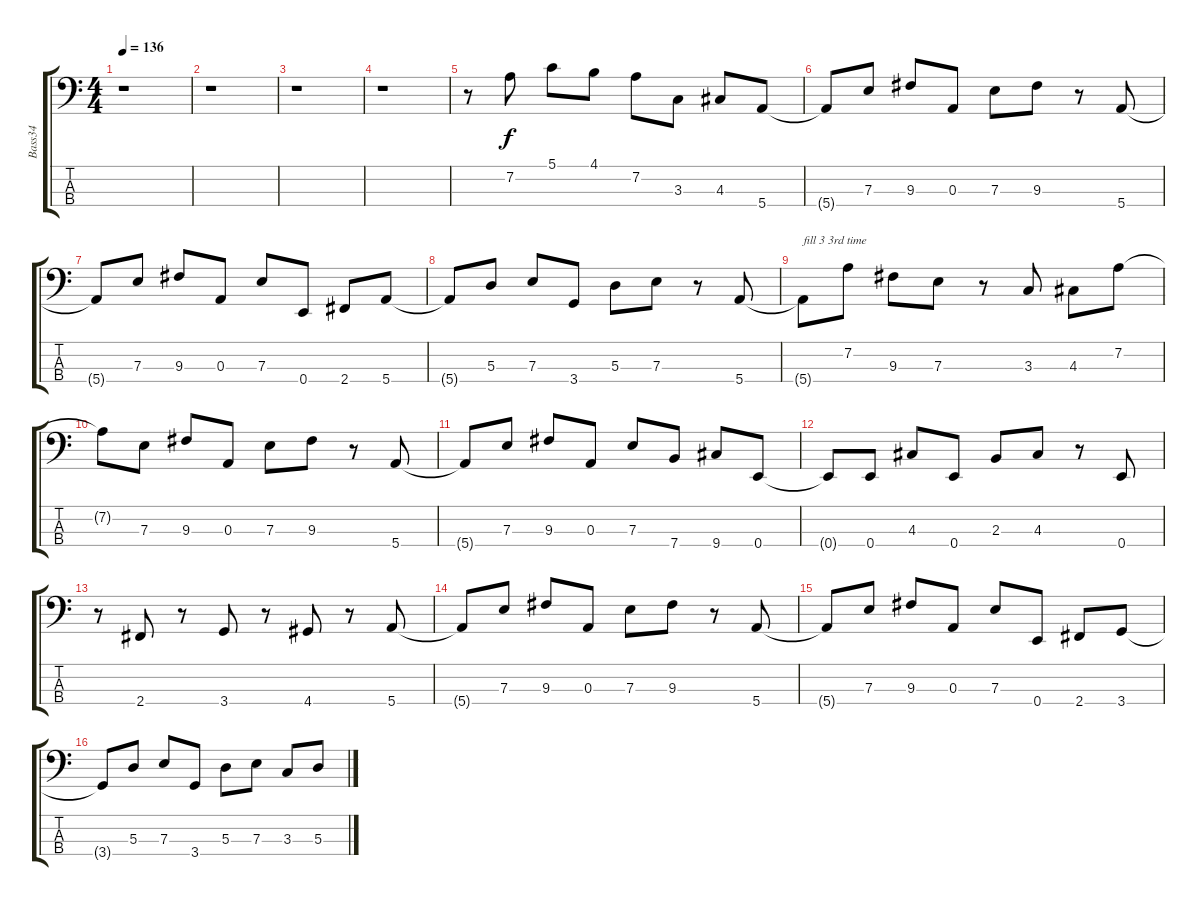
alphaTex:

\track ("Bass34" "Bass34") {instrument electricbasspick}
\staff {score tabs}
\tuning (G2 D2 A1 E1) {hide}
\ts (4 4)
\tempo 136
\clef f4
\ks c
r.1{dy f instrument electricbasspick} |
r.1 |
r.1 |
r.1 |
r.8 7.2.8 5.1.8 4.1.8 7.2.8 3.3.8 4.3.8 5.4.8 |
5.4{t}.8 7.3.8 9.3.8 0.3.8 7.3.8 9.3.8 r.8 5.4.8 |
5.4{t}.8 7.3.8 9.3.8 0.3.8 7.3.8 0.4.8 2.4.8 5.4.8 |
5.4{t}.8 5.3.8 7.3.8 3.4.8 5.3.8 7.3.8 r.8 5.4.8 |
5.4{t}.8{txt "fill 3 3rd time"} 7.2.8 9.3.8 7.3.8 r.8 3.3.8 4.3.8 7.2.8 |
7.2{t}.8 7.3.8 9.3.8 0.3.8 7.3.8 9.3.8 r.8 5.4.8 |
5.4{t}.8 7.3.8 9.3.8 0.3.8 7.3.8 7.4.8 9.4.8 0.4.8 |
0.4{t}.8 0.4.8 4.3.8 0.4.8 2.3.8 4.3.8 r.8 0.4.8 |
r.8 2.4.8 r.8 3.4.8 r.8 4.4.8 r.8 5.4.8 |
5.4{t}.8 7.3.8 9.3.8 0.3.8 7.3.8 9.3.8 r.8 5.4.8 |
5.4{t}.8 7.3.8 9.3.8 0.3.8 7.3.8 0.4.8 2.4.8 3.4.8 |
3.4{t}.8 5.3.8 7.3.8 3.4.8 5.3.8 7.3.8 3.3.8 5.3.8
